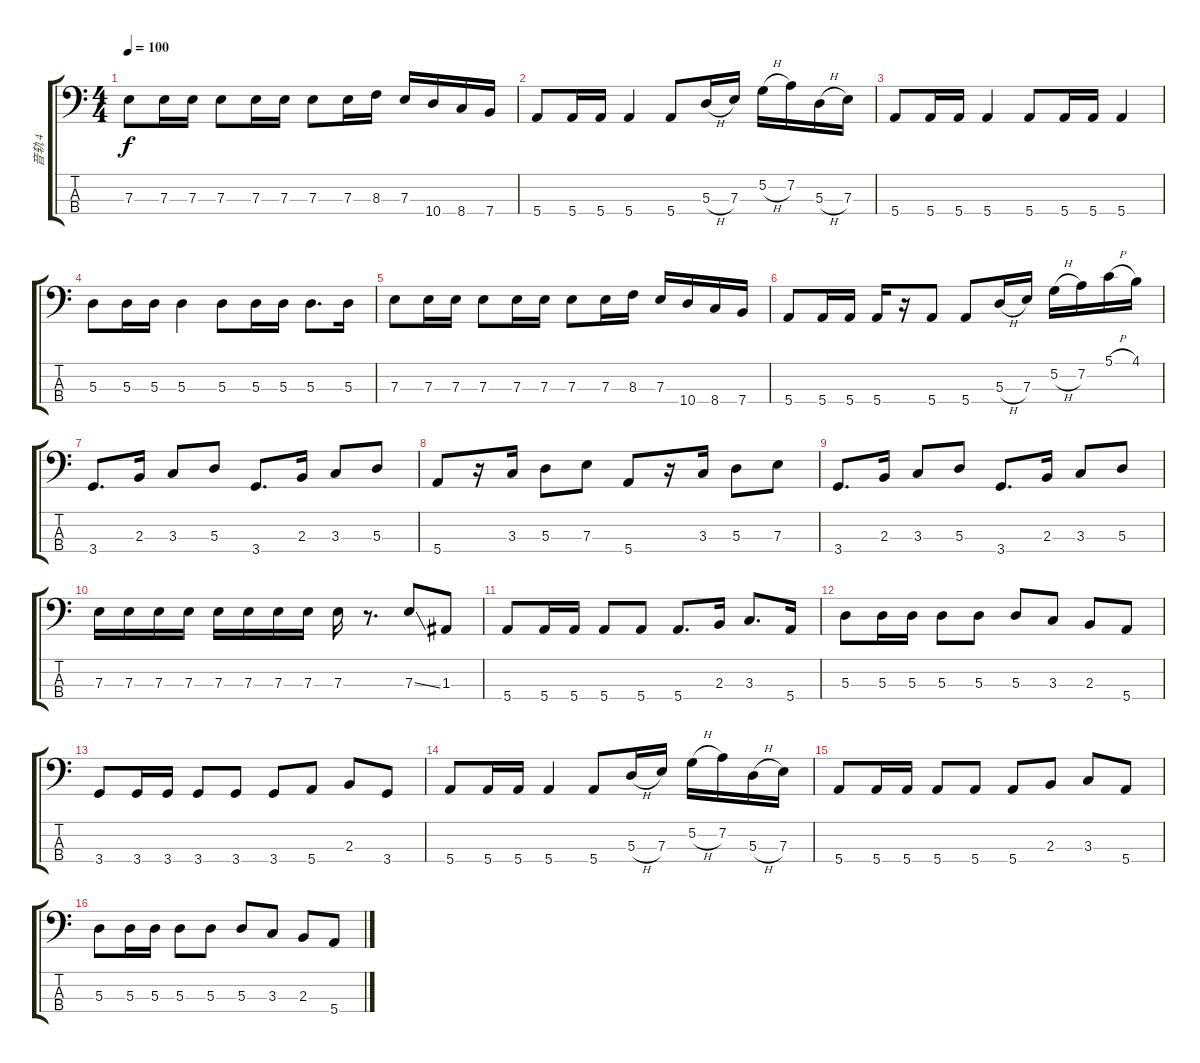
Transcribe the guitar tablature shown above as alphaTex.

\track ("音轨 4" "音轨 4") {instrument electricbassfinger}
\staff {score tabs}
\tuning (G2 D2 A1 E1) {hide}
\ts (4 4)
\tempo 100
\clef f4
\ks c
7.3.8{dy f} 7.3.16 7.3.16 7.3.8 7.3.16 7.3.16 7.3.8 7.3.16 8.3.16 7.3.16 10.4.16 8.4.16 7.4.16 |
5.4.8 5.4.16 5.4.16 5.4.4 5.4.8 5.3{h}.16 7.3.16 5.2{h}.16 7.2.16 5.3{h}.16 7.3.16 |
5.4.8 5.4.16 5.4.16 5.4.4 5.4.8 5.4.16 5.4.16 5.4.4 |
5.3.8 5.3.16 5.3.16 5.3.4 5.3.8 5.3.16 5.3.16 5.3.8{d} 5.3.16 |
7.3.8 7.3.16 7.3.16 7.3.8 7.3.16 7.3.16 7.3.8 7.3.16 8.3.16 7.3.16 10.4.16 8.4.16 7.4.16 |
5.4.8 5.4.16 5.4.16 5.4.16 r.16 5.4.8 5.4.8 5.3{h}.16 7.3.16 5.2{h}.16 7.2.16 5.1{h}.16 4.1.16 |
3.4.8{d} 2.3.16 3.3.8 5.3.8 3.4.8{d} 2.3.16 3.3.8 5.3.8 |
5.4.8 r.16 3.3.16 5.3.8 7.3.8 5.4.8 r.16 3.3.16 5.3.8 7.3.8 |
3.4.8{d} 2.3.16 3.3.8 5.3.8 3.4.8{d} 2.3.16 3.3.8 5.3.8 |
7.3.16 7.3.16 7.3.16 7.3.16 7.3.16 7.3.16 7.3.16 7.3.16 7.3.16 r.8{d} 7.3{ss}.8 1.3.8 |
5.4.8 5.4.16 5.4.16 5.4.8 5.4.8 5.4.8{d} 2.3.16 3.3.8{d} 5.4.16 |
5.3.8 5.3.16 5.3.16 5.3.8 5.3.8 5.3.8 3.3.8 2.3.8 5.4.8 |
3.4.8 3.4.16 3.4.16 3.4.8 3.4.8 3.4.8 5.4.8 2.3.8 3.4.8 |
5.4.8 5.4.16 5.4.16 5.4.4 5.4.8 5.3{h}.16 7.3.16 5.2{h}.16 7.2.16 5.3{h}.16 7.3.16 |
5.4.8 5.4.16 5.4.16 5.4.8 5.4.8 5.4.8 2.3.8 3.3.8 5.4.8 |
5.3.8 5.3.16 5.3.16 5.3.8 5.3.8 5.3.8 3.3.8 2.3.8 5.4.8
